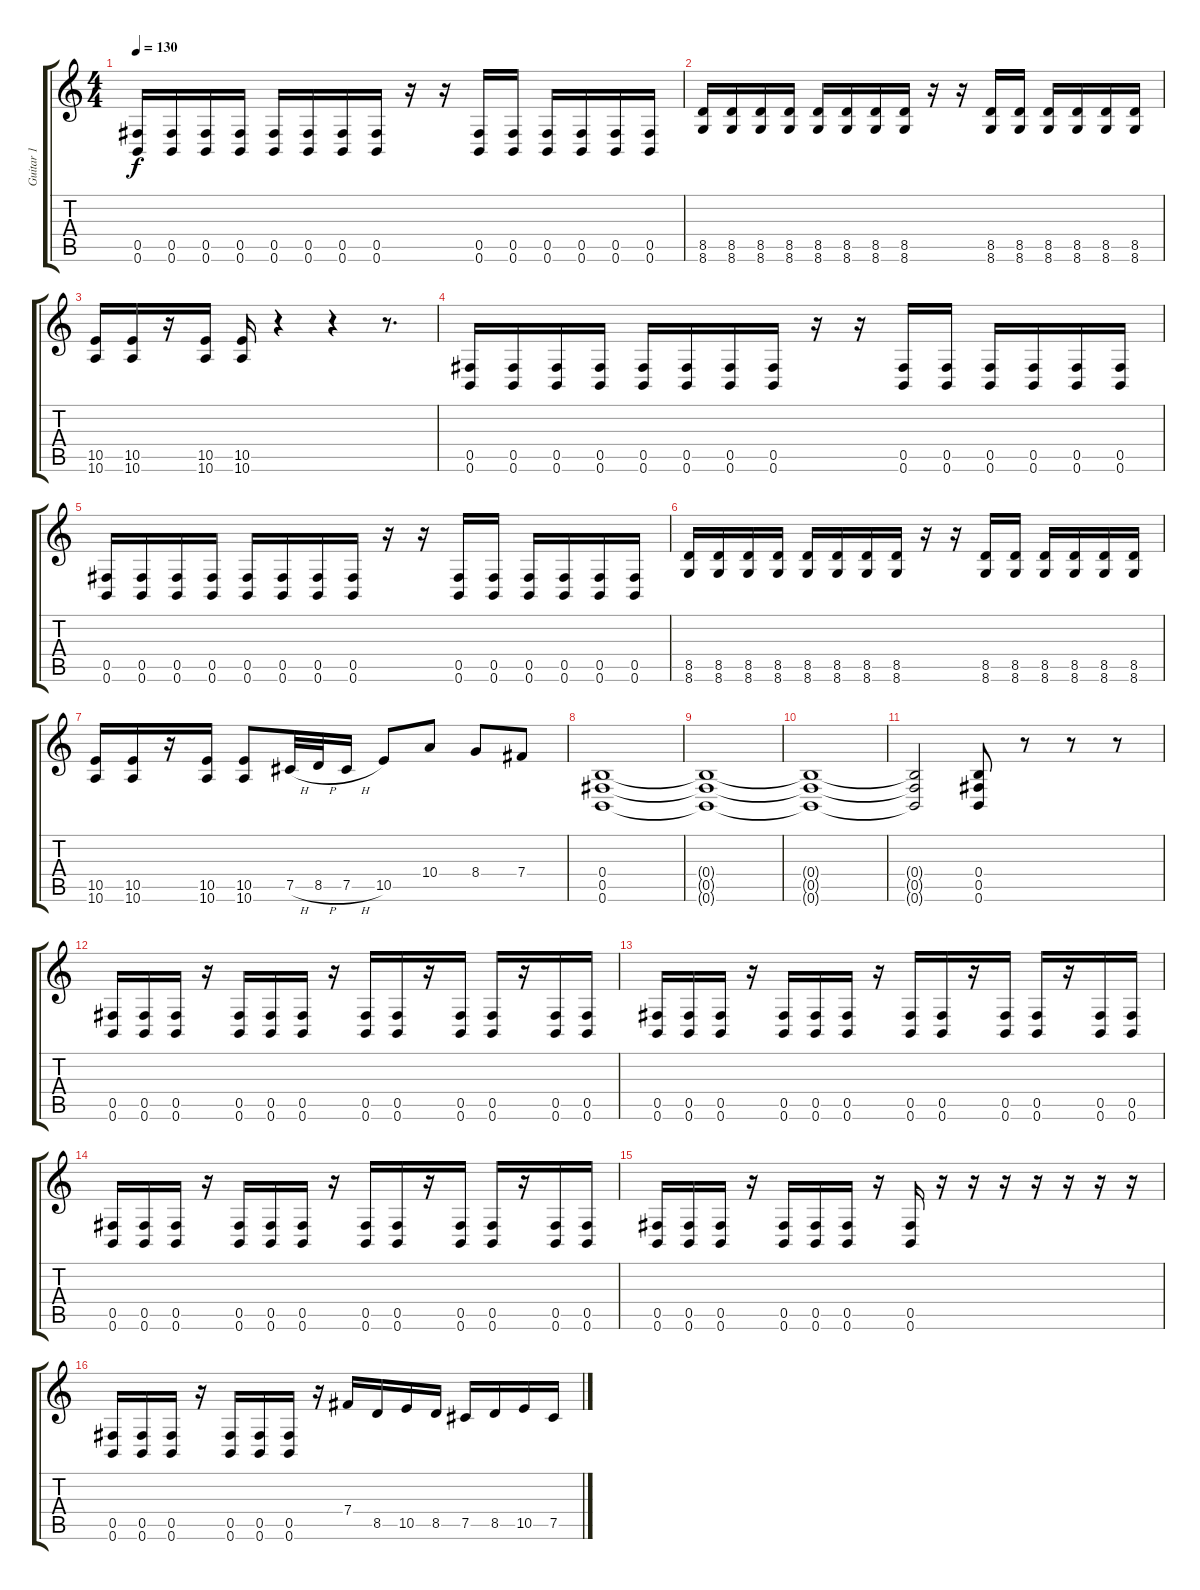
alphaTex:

\track ("Guitar 1" "Guitar 1") {instrument distortionguitar}
\staff {score tabs}
\tuning (Db4 Ab3 E3 B2 Gb2 B1) {hide}
\ts (4 4)
\tempo 130
\clef g2
\ks c
(0.5 0.6).16{dy f} (0.5 0.6).16 (0.5 0.6).16 (0.5 0.6).16 (0.5 0.6).16 (0.5 0.6).16 (0.5 0.6).16 (0.5 0.6).16 r.16 r.16 (0.5 0.6).16 (0.5 0.6).16 (0.5 0.6).16 (0.5 0.6).16 (0.5 0.6).16 (0.5 0.6).16 |
(8.5 8.6).16 (8.5 8.6).16 (8.5 8.6).16 (8.5 8.6).16 (8.5 8.6).16 (8.5 8.6).16 (8.5 8.6).16 (8.5 8.6).16 r.16 r.16 (8.5 8.6).16 (8.5 8.6).16 (8.5 8.6).16 (8.5 8.6).16 (8.5 8.6).16 (8.5 8.6).16 |
(10.5 10.6).16 (10.5 10.6).16 r.16 (10.5 10.6).16 (10.5 10.6).16 r.4 r.4 r.8{d} |
(0.5 0.6).16 (0.5 0.6).16 (0.5 0.6).16 (0.5 0.6).16 (0.5 0.6).16 (0.5 0.6).16 (0.5 0.6).16 (0.5 0.6).16 r.16 r.16 (0.5 0.6).16 (0.5 0.6).16 (0.5 0.6).16 (0.5 0.6).16 (0.5 0.6).16 (0.5 0.6).16 |
(0.5 0.6).16 (0.5 0.6).16 (0.5 0.6).16 (0.5 0.6).16 (0.5 0.6).16 (0.5 0.6).16 (0.5 0.6).16 (0.5 0.6).16 r.16 r.16 (0.5 0.6).16 (0.5 0.6).16 (0.5 0.6).16 (0.5 0.6).16 (0.5 0.6).16 (0.5 0.6).16 |
(8.5 8.6).16 (8.5 8.6).16 (8.5 8.6).16 (8.5 8.6).16 (8.5 8.6).16 (8.5 8.6).16 (8.5 8.6).16 (8.5 8.6).16 r.16 r.16 (8.5 8.6).16 (8.5 8.6).16 (8.5 8.6).16 (8.5 8.6).16 (8.5 8.6).16 (8.5 8.6).16 |
(10.5 10.6).16 (10.5 10.6).16 r.16 (10.5 10.6).16 (10.5 10.6).8 7.5{h}.32 8.5{h}.32 7.5{h}.16 10.5.8 10.4.8 8.4.8 7.4.8 |
(0.4 0.5 0.6).1 |
(0.4{t} 0.5{t} 0.6{t}).1 |
(0.4{t} 0.5{t} 0.6{t}).1 |
(0.4{t} 0.5{t} 0.6{t}).2 (0.4 0.5 0.6).8 r.8 r.8 r.8 |
(0.5 0.6).16 (0.5 0.6).16 (0.5 0.6).16 r.16 (0.5 0.6).16 (0.5 0.6).16 (0.5 0.6).16 r.16 (0.5 0.6).16 (0.5 0.6).16 r.16 (0.5 0.6).16 (0.5 0.6).16 r.16 (0.5 0.6).16 (0.5 0.6).16 |
(0.5 0.6).16 (0.5 0.6).16 (0.5 0.6).16 r.16 (0.5 0.6).16 (0.5 0.6).16 (0.5 0.6).16 r.16 (0.5 0.6).16 (0.5 0.6).16 r.16 (0.5 0.6).16 (0.5 0.6).16 r.16 (0.5 0.6).16 (0.5 0.6).16 |
(0.5 0.6).16 (0.5 0.6).16 (0.5 0.6).16 r.16 (0.5 0.6).16 (0.5 0.6).16 (0.5 0.6).16 r.16 (0.5 0.6).16 (0.5 0.6).16 r.16 (0.5 0.6).16 (0.5 0.6).16 r.16 (0.5 0.6).16 (0.5 0.6).16 |
(0.5 0.6).16 (0.5 0.6).16 (0.5 0.6).16 r.16 (0.5 0.6).16 (0.5 0.6).16 (0.5 0.6).16 r.16 (0.5 0.6).16 r.16 r.16 r.16 r.16 r.16 r.16 r.16 |
(0.5 0.6).16 (0.5 0.6).16 (0.5 0.6).16 r.16 (0.5 0.6).16 (0.5 0.6).16 (0.5 0.6).16 r.16 7.4.16 8.5.16 10.5.16 8.5.16 7.5.16 8.5.16 10.5.16 7.5.16
